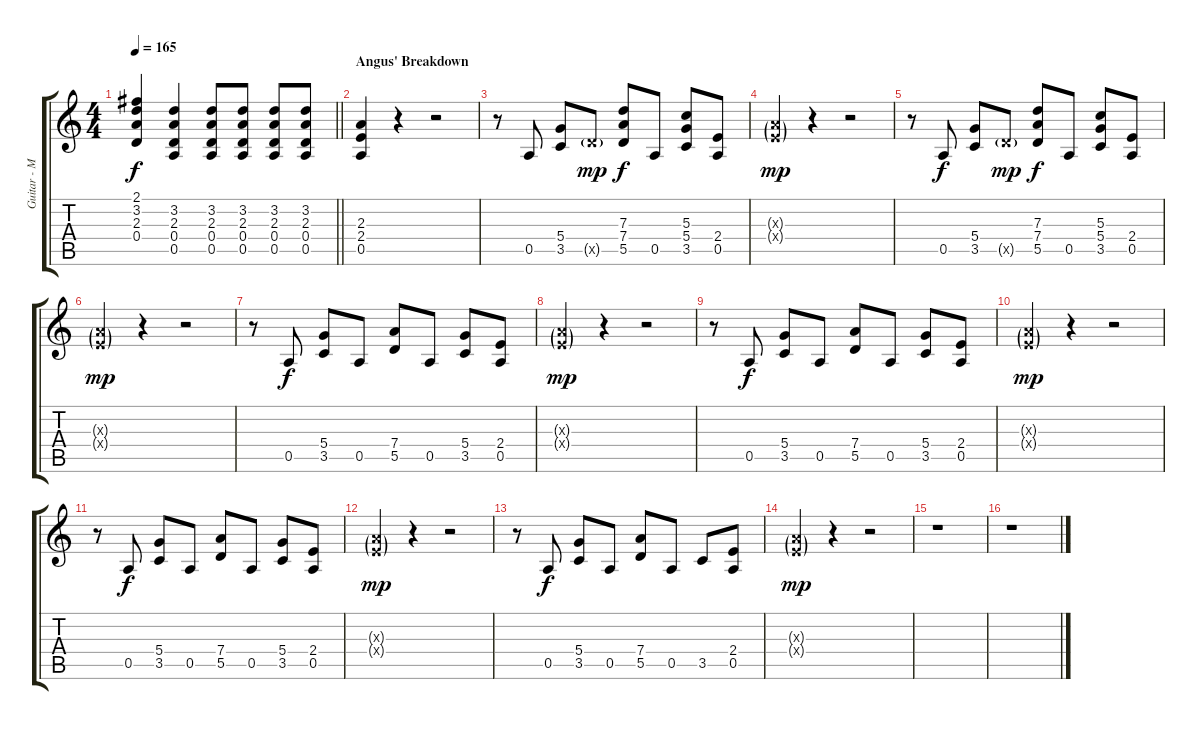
\track ("Guitar - Malcolm" "Guitar - M") {instrument overdrivenguitar}
\staff {score tabs}
\tuning (E4 B3 G3 D3 A2 E2) {hide}
\ts (4 4)
\tempo 165
\clef g2
\barLineRight lightlight
\ks c
(2.1{t} 3.2{t} 2.3{t} 0.4{t}).4{dy f} (3.2 2.3 0.4 0.5).4 (3.2 2.3 0.4 0.5).8 (3.2 2.3 0.4 0.5).8 (3.2 2.3 0.4 0.5).8 (3.2 2.3 0.4 0.5).8 |
\section ("" "Angus' Breakdown")
(2.3 2.4 0.5).4 r.4 r.2 |
r.8 0.5.8 (5.4 3.5).8 5.5{g x}.8{dy mp} (7.3 7.4 5.5).8{dy f} 0.5.8 (5.3 5.4 3.5).8 (2.4 0.5).8 |
(2.3{g x} 2.4{g x}).4{dy mp} r.4 r.2 |
r.8 0.5.8{dy f} (5.4 3.5).8 5.5{g x}.8{dy mp} (7.3 7.4 5.5).8{dy f} 0.5.8 (5.3 5.4 3.5).8 (2.4 0.5).8 |
(2.3{g x} 2.4{g x}).4{dy mp} r.4 r.2 |
r.8 0.5.8{dy f} (5.4 3.5).8 0.5.8 (7.4 5.5).8 0.5.8 (5.4 3.5).8 (2.4 0.5).8 |
(2.3{g x} 2.4{g x}).4{dy mp} r.4 r.2 |
r.8 0.5.8{dy f} (5.4 3.5).8 0.5.8 (7.4 5.5).8 0.5.8 (5.4 3.5).8 (2.4 0.5).8 |
(2.3{g x} 2.4{g x}).4{dy mp} r.4 r.2 |
r.8 0.5.8{dy f} (5.4 3.5).8 0.5.8 (7.4 5.5).8 0.5.8 (5.4 3.5).8 (2.4 0.5).8 |
(2.3{g x} 2.4{g x}).4{dy mp} r.4 r.2 |
r.8 0.5.8{dy f} (5.4 3.5).8 0.5.8 (7.4 5.5).8 0.5.8 3.5.8 (2.4 0.5).8 |
(2.3{g x} 2.4{g x}).4{dy mp} r.4 r.2 |
r.1 |
r.1
